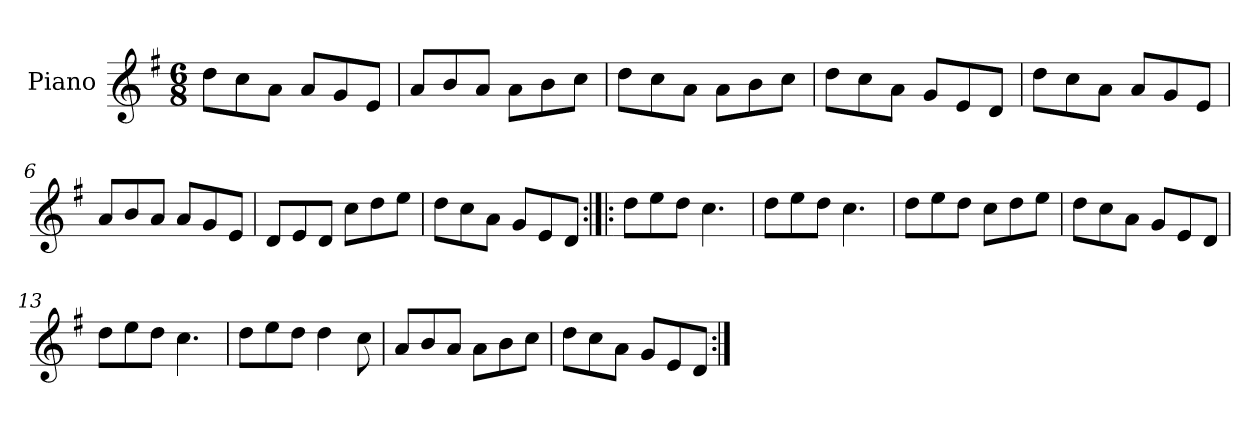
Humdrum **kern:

**kern
*part1
*staff1
*I"Piano
*I'Pno
*clefG2
*k[f#]
*M6/8
=1
8dd\L
8cc\
8a\J
8a/L
8g/
8e/J
=2
8a/L
8b/
8a/J
8a\L
8b\
8cc\J
=3
8dd\L
8cc\
8a\J
8a\L
8b\
8cc\J
=4
8dd\L
8cc\
8a\J
8g/L
8e/
8d/J
=5
8dd\L
8cc\
8a\J
8a/L
8g/
8e/J
=6
8a/L
8b/
8a/J
8a/L
8g/
8e/J
!!LO:LB:g=z
=7
8d/L
8e/
8d/J
8cc\L
8dd\
8ee\J
=8
8dd\L
8cc\
8a\J
8g/L
8e/
8d/J
=9:|!|:
8dd\L
8ee\
8dd\J
4.cc\
=10
8dd\L
8ee\
8dd\J
4.cc\
=11
8dd\L
8ee\
8dd\J
8cc\L
8dd\
8ee\J
=12
8dd\L
8cc\
8a\J
8g/L
8e/
8d/J
=13
8dd\L
8ee\
8dd\J
4.cc\
!!LO:LB:g=z
=14
8dd\L
8ee\
8dd\J
4dd\
8cc\
=15
8a/L
8b/
8a/J
8a\L
8b\
8cc\J
=16
8dd\L
8cc\
8a\J
8g/L
8e/
8d/J
=:|!
*-
